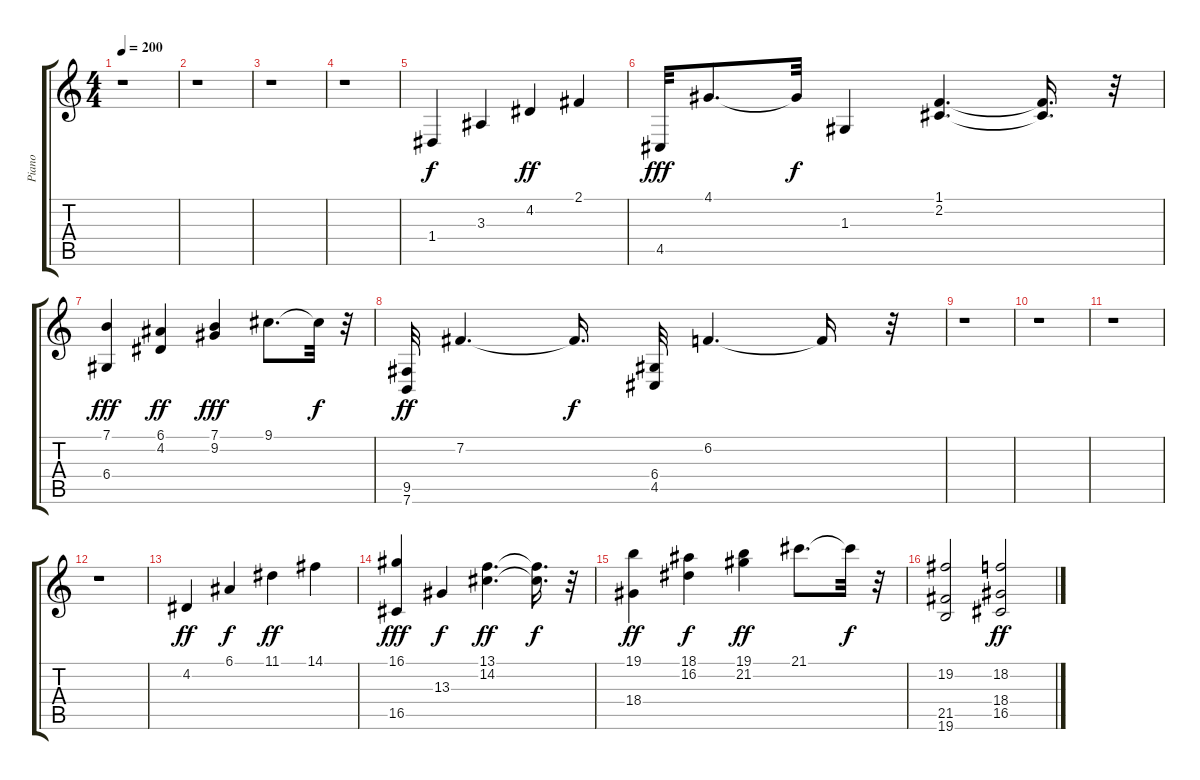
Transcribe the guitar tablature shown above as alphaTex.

\track ("Piano" "Piano") {instrument acousticgrandpiano}
\staff {score tabs}
\tuning (E4 B3 G3 D3 A2 E2) {hide}
\ts (4 4)
\tempo 200
\clef g2
\ks c
r.1{dy f} |
r.1 |
r.1 |
r.1 |
1.4.4 3.3.4 4.2.4{dy ff} 2.1.4 |
4.5.32{dy fff} 4.1.8{d} 4.1{t}.32{dy f} 1.3.4 (1.1 2.2).4{d} (1.1{t} 2.2{t}).16{d} r.32 |
(7.1 6.4).4{dy fff} (6.1 4.2).4{dy ff} (7.1 9.2).4{dy fff} 9.1.8{d} 9.1{t}.32{dy f} r.32 |
(9.5 7.6).32{dy ff} 7.2.4{d} 7.2{t}.16{d dy f} (6.4 4.5).32 6.2.4{d} 6.2{t}.16 r.32 |
r.1 |
r.1 |
r.1 |
r.1 |
4.2.4{dy ff} 6.1.4{dy f} 11.1.4{dy ff} 14.1.4 |
(16.1 16.5).4{dy fff} 13.3.4{dy f} (13.1 14.2).4{d dy ff} (13.1{t} 14.2{t}).16{d dy f} r.32 |
(19.1 18.4).4{dy ff} (18.1 16.2).4{dy f} (19.1 21.2).4{dy ff} 21.1.8{d} 21.1{t}.32{dy f} r.32 |
(19.2 21.5 19.6).2 (18.2 18.4 16.5).2{dy ff}
